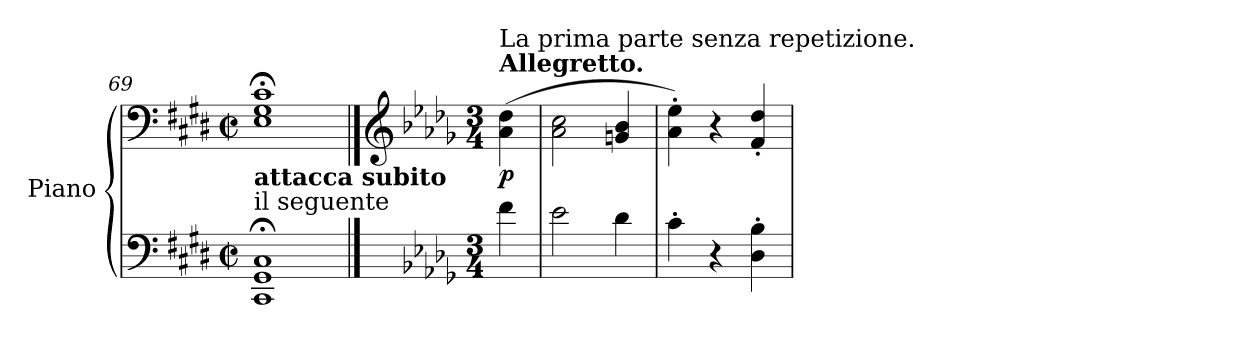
**kern	**kern	**dynam
*part1	*part1	*part1
*staff2	*staff1	*staff1/2
*I"Piano	*	*
*I'Pno.	*	*
*clefF4	*clefF4	*
*k[f#c#g#d#]	*k[f#c#g#d#]	*
*M2/2	*M2/2	*
*met(c|)	*met(c|)	*
=69	=69	=69
!	!LO:TX:b:B:t=attacca subito	!
!	!LO:TX:b:t=il seguente	!
1CC#;< 1GG#;< 1C#;<	1E;< 1G#;< 1c#;<	.
!!LO:LB:g=z
==1	==1	==1
*	*clefG2	*
*k[b-e-a-d-g-]	*k[b-e-a-d-g-]	*
*M3/4	*M3/4	*
!	!LO:TX:a:B:t=Allegretto.	!
!	!LO:TX:a:t=La prima parte senza repetizione.	!
!	!	!LO:DY:b
4f\	(>4a-\ 4dd-\	p
=2	=2	=2
2e-\	2a-\ 2cc\	.
4d-\	4gn/ 4b-/	.
=3	=3	=3
4c'\	4a-\' 4ee-\')	.
4r	4r	.
4D-\' 4B-\'	4f/' 4dd-/'	.
=	=	=
*-	*-	*-
